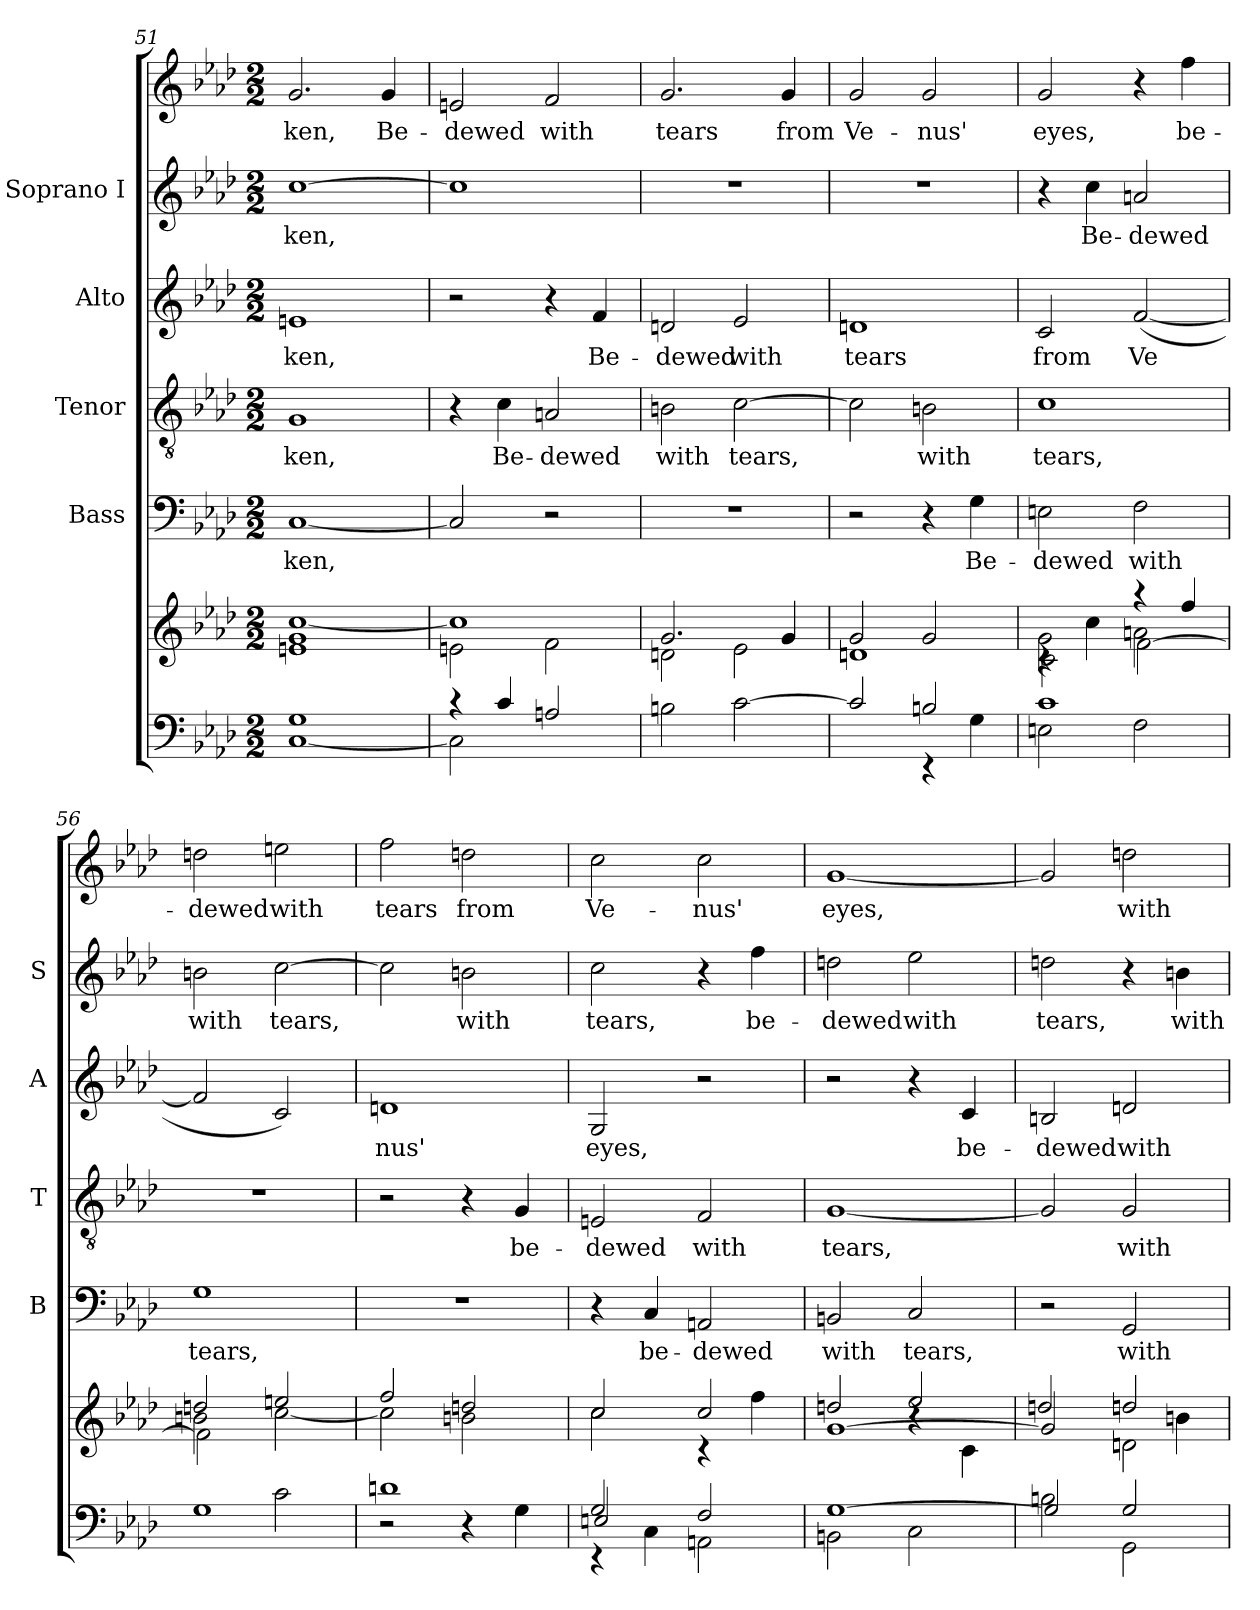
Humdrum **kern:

**kern	**kern	**kern	**text	**kern	**text	**kern	**text	**kern	**text	**kern	**text
*part5	*part5	*part4	*part4	*part3	*part3	*part2	*part2	*part1	*part1	*part1	*part1
*staff7	*staff6	*staff5	*staff5	*staff4	*staff4	*staff3	*staff3	*staff2	*staff2	*staff1	*staff1
*	*	*I"Bass	*	*I"Tenor	*	*I"Alto	*	*I"Soprano I	*	*	*
*	*	*I'B	*	*I'T	*	*I'A	*	*I'S	*	*	*
*clefF4	*clefG2	*clefF4	*	*clefGv2	*	*clefG2	*	*clefG2	*	*clefG2	*
*k[b-e-a-d-]	*k[b-e-a-d-]	*k[b-e-a-d-]	*	*k[b-e-a-d-]	*	*k[b-e-a-d-]	*	*k[b-e-a-d-]	*	*k[b-e-a-d-]	*
*A-:	*A-:	*A-:	*	*A-:	*	*A-:	*	*A-:	*	*A-:	*
*M2/2	*M2/2	*M2/2	*	*M2/2	*	*M2/2	*	*M2/2	*	*M2/2	*
=51	=51	=51	=51	=51	=51	=51	=51	=51	=51	=51	=51
*^	*^	*	*	*	*	*	*	*	*	*	*
*	*	*	*^	*	*	*	*	*	*	*	*	*	*
!	!	!	!	!	!	!LO:LY:b	!	!LO:LY:b	!	!LO:LY:b	!	!LO:LY:b	!	!LO:LY:b
1G	[<1C	1g	[<1cc	1en	[1C	-ken,	1G	ken,	1en	ken,	[1cc	-ken,	2.g/	-ken,
!	!	!	!	!	!	!	!	!	!	!	!	!	!	!LO:LY:b
.	.	.	.	.	.	.	.	.	.	.	.	.	4g/	Be-
=52	=52	=52	=52	=52	=52	=52	=52	=52	=52	=52	=52	=52	=52	=52
!	!	!	!	!	!	!	!	!	!	!	!	!	!	!LO:LY:b
4rc	2C\]	2en\	1cc]	2ryy	2C/]	.	4r	.	2r	.	1cc]	.	2en/	dewed
!	!	!	!	!	!	!	!	!LO:LY:b	!	!	!	!	!	!
4c/	.	.	.	.	.	.	4c\	Be-	.	.	.	.	.	.
!	!	!	!	!	!	!	!	!LO:LY:b	!	!	!	!	!	!LO:LY:b
2An/	2ryy	2f\	.	4ryy	2r	.	2An/	-dewed	4r	.	.	.	2f/	with
!	!	!	!	!	!	!	!	!	!	!LO:LY:b	!	!	!	!
.	.	.	.	4f\yy	.	.	.	.	4f/	Be-	.	.	.	.
!!LO:LB:g=z
=53	=53	=53	=53	=53	=53	=53	=53	=53	=53	=53	=53	=53	=53	=53
!	!	!	!	!	!	!	!	!LO:LY:b	!	!LO:LY:b	!	!	!	!LO:LY:b
2Bn\	1ryy	2.g/	1ryy	2dn\	1r	.	2Bn\	with	2dn/	-dewed	1r	.	2.g/	tears
!	!	!	!	!	!	!	!	!LO:LY:b	!	!LO:LY:b	!	!	!	!
[2c\	.	.	.	2e-\	.	.	[2c\	tears,	2e-/	with	.	.	.	.
!	!	!	!	!	!	!	!	!	!	!	!	!	!	!LO:LY:b
.	.	4g/	.	.	.	.	.	.	.	.	.	.	4g/	from
=54	=54	=54	=54	=54	=54	=54	=54	=54	=54	=54	=54	=54	=54	=54
!	!	!	!	!	!	!	!	!	!	!LO:LY:b	!	!	!	!LO:LY:b
2c/]	2ryy	2g/	1ryy	1dn	2r	.	2c\]	.	1dn	tears	1r	.	2g/	Ve-
!	!	!	!	!	!	!	!	!LO:LY:b	!	!	!	!	!	!LO:LY:b
2Bn/	4rEE	2g/	.	.	4r	.	2Bn\	with	.	.	.	.	2g/	-nus'
!	!	!	!	!	!	!LO:LY:b	!	!	!	!	!	!	!	!
.	4G\	.	.	.	4G\	Be-	.	.	.	.	.	.	.	.
=55	=55	=55	=55	=55	=55	=55	=55	=55	=55	=55	=55	=55	=55	=55
!	!	!	!	!	!	!LO:LY:b	!	!LO:LY:b	!	!LO:LY:b	!	!	!	!LO:LY:b
1c	2En\	2g\	4rc	2c\	2En\	-dewed	1c	tears,	2c/	from	4r	.	2g/	eyes,
!	!	!	!	!	!	!	!	!	!	!	!	!LO:LY:b	!	!
.	.	.	4cc\	.	.	.	.	.	.	.	4cc\	-Be-	.	.
!	!	!	!	!	!	!LO:LY:b	!	!	!	!LO:LY:b	!	!LO:LY:b	!	!
.	2F\	4raa	2an\	[2f\	2F\	with	.	.	(<[2f/	Ve­	2an/	-dewed	4r	.
!	!	!	!	!	!	!	!	!	!	!	!	!	!	!LO:LY:b
.	.	4ff/	.	.	.	.	.	.	.	.	.	.	4ff\	be-
=56	=56	=56	=56	=56	=56	=56	=56	=56	=56	=56	=56	=56	=56	=56
*	*^	*	*	*	*	*	*	*	*	*	*	*	*	*
!	!	!	!	!	!	!	!LO:LY:b	!	!	!	!	!	!LO:LY:b	!	!LO:LY:b
2ryy	1ryy	1G	2ddn/	2bn\	2f\]	1G	tears,	1r	.	2f/]	.	2bn\	with	2ddn\	dewed
!	!	!	!	!	!	!	!	!	!	!	!	!	!LO:LY:b	!	!LO:LY:b
2c\	.	.	2een/	[<2cc\	2ryy	.	.	.	.	2c/)	.	[2cc\	tears,	2een\	with
=57	=57	=57	=57	=57	=57	=57	=57	=57	=57	=57	=57	=57	=57	=57	=57
!	!	!	!	!	!	!	!	!	!	!	!LO:LY:b	!	!	!	!LO:LY:b
*	*	*	*	*v	*v	*	*	*	*	*	*	*	*	*	*
1dn	2r	1ryy	2ff/	2cc\]	1r	.	2r	.	1dn	nus'	2cc\]	.	2ff\	tears
!	!	!	!	!	!	!	!	!	!	!	!	!LO:LY:b	!	!LO:LY:b
.	4r	.	2ddn/	2bn\	.	.	4r	.	.	.	2bn\	with	2ddn\	from
!	!	!	!	!	!	!	!	!LO:LY:b	!	!	!	!	!	!
.	4G\	.	.	.	.	.	4G/	be-	.	.	.	.	.	.
=58	=58	=58	=58	=58	=58	=58	=58	=58	=58	=58	=58	=58	=58	=58
*	*	*	*	*^	*	*	*	*	*	*	*	*	*	*
!	!	!	!	!	!	!	!	!	!LO:LY:b	!	!LO:LY:b	!	!LO:LY:b	!	!LO:LY:b
2G/	2En/	4rEE	2cc/	2cc\	2ryy	4r	.	2En/	-dewed	2G/	eyes,	2cc\	tears,	2cc\	Ve-
!	!	!	!	!	!	!	!LO:LY:b	!	!	!	!	!	!	!	!
.	.	4C\	.	.	.	4C/	be-	.	.	.	.	.	.	.	.
!	!	!	!	!	!	!	!LO:LY:b	!	!LO:LY:b	!	!	!	!	!	!LO:LY:b
2ryy	2F/	2AAn\	2cc/	4rc	2ryy	2AAn/	-dewed	2F/	with	2r	.	4r	.	2cc\	-nus'
!	!	!	!	!	!	!	!	!	!	!	!	!	!LO:LY:b	!	!
.	.	.	.	4ff\	.	.	.	.	.	.	.	4ff\	be-	.	.
*	*v	*v	*	*	*	*	*	*	*	*	*	*	*	*	*
!!LO:PB:g=z
=59	=59	=59	=59	=59	=59	=59	=59	=59	=59	=59	=59	=59	=59	=59
!	!	!	!	!	!	!LO:LY:b	!	!LO:LY:b	!	!	!	!LO:LY:b	!	!LO:LY:b
[>1G	2BBn\	[>1g	2ddn/	2ryy	2BBn/	with	[1G	tears,	2r	.	2ddn\	dewed	[1g	-eyes,
!	!	!	!	!	!	!LO:LY:b	!	!	!	!	!	!LO:LY:b	!	!
.	2C\	.	2ee-/	4r	2C/	tears,	.	.	4r	.	2ee-\	with	.	.
!	!	!	!	!	!	!	!	!	!	!LO:LY:b	!	!	!	!
.	.	.	.	4c\	.	.	.	.	4c/	be-	.	.	.	.
=60	=60	=60	=60	=60	=60	=60	=60	=60	=60	=60	=60	=60	=60	=60
*	*^	*	*	*	*	*	*	*	*	*	*	*	*	*
!	!	!	!	!	!	!	!	!	!	!	!LO:LY:b	!	!LO:LY:b	!	!
2Bn\	2G/]	2ryy	2g/]	2ddn/	2ryy	2r	.	2G/]	.	2Bn/	-dewed	2ddn\	tears,	2g/]	.
!	!	!	!	!	!	!	!LO:LY:b	!	!LO:LY:b	!	!LO:LY:b	!	!	!	!LO:LY:b
2ryy	2G/	2GG\	2ddn/	4ryy	2dn\	2GG/	with	2G/	with	2dn/	with	4r	.	2ddn\	with
!	!	!	!	!	!	!	!	!	!	!	!	!	!LO:LY:b	!	!
.	.	.	.	4bn\	.	.	.	.	.	.	.	4bn\	with	.	.
*v	*v	*v	*	*	*	*	*	*	*	*	*	*	*	*	*
*	*v	*v	*v	*	*	*	*	*	*	*	*	*	*
=	=	=	=	=	=	=	=	=	=	=	=
*-	*-	*-	*-	*-	*-	*-	*-	*-	*-	*-	*-
